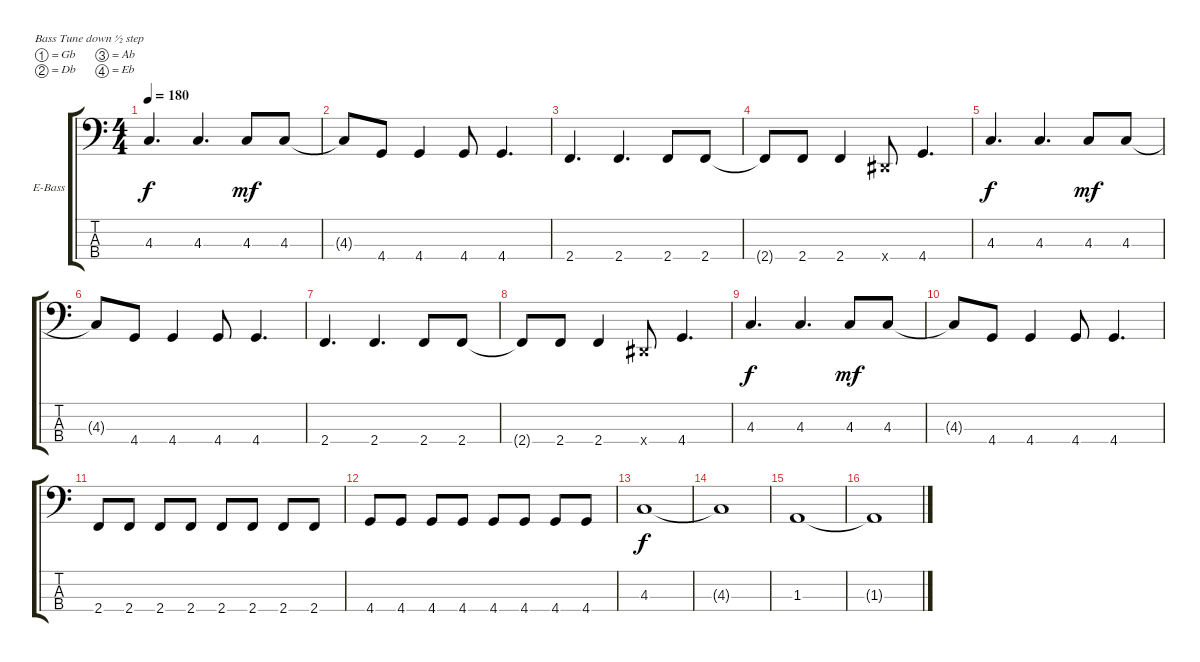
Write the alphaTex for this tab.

\bracketExtendMode groupsimilarinstruments
\firstSystemTrackNameOrientation horizontal
\otherSystemsTrackNameOrientation horizontal
\track ("Electric Bass" "E-Bass") {instrument electricbassfinger}
\staff {score tabs}
\tuning (Gb2 Db2 Ab1 Eb1)
\ts (4 4)
\tempo 180
\clef f4
\ks c
4.3.4{d dy f} 4.3.4{d} 4.3.8{dy mf} 4.3.8 |
4.3{t}.8 4.4.8 4.4.4 4.4.8 4.4.4{d} |
2.4.4{d} 2.4.4{d} 2.4.8 2.4.8 |
2.4{t}.8 2.4.8 2.4.4 0.4{x}.8 4.4.4{d} |
4.3.4{d dy f} 4.3.4{d} 4.3.8{dy mf} 4.3.8 |
4.3{t}.8 4.4.8 4.4.4 4.4.8 4.4.4{d} |
2.4.4{d} 2.4.4{d} 2.4.8 2.4.8 |
2.4{t}.8 2.4.8 2.4.4 0.4{x}.8 4.4.4{d} |
4.3.4{d dy f} 4.3.4{d} 4.3.8{dy mf} 4.3.8 |
4.3{t}.8 4.4.8 4.4.4 4.4.8 4.4.4{d} |
2.4.8 2.4.8 2.4.8 2.4.8 2.4.8 2.4.8 2.4.8 2.4.8 |
4.4.8 4.4.8 4.4.8 4.4.8 4.4.8 4.4.8 4.4.8 4.4.8 |
4.3.1{dy f} |
4.3{t}.1 |
1.3.1 |
1.3{t}.1
